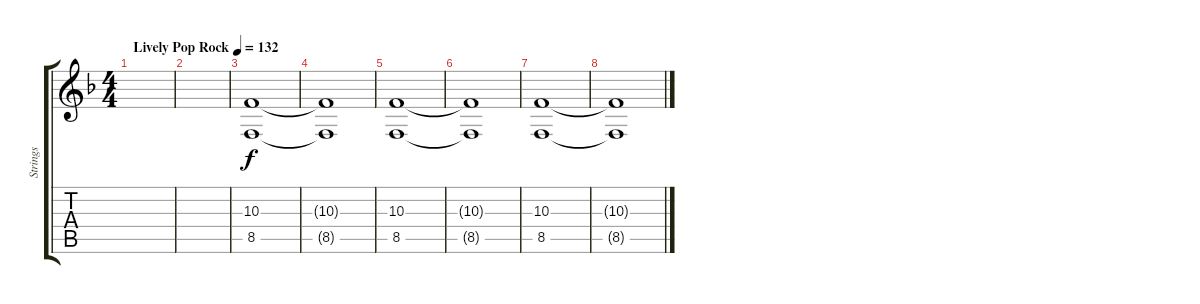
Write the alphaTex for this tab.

\track ("Strings" "Strings") {instrument stringensemble1}
\staff {score tabs}
\tuning (E4 B3 G3 D3 A2 E2) {hide}
\ts (4 4)
\tempo (132 "Lively Pop Rock")
\clef g2
\ks f
|
|
(10.3 8.5).1 |
(10.3{t} 8.5{t}).1 |
(10.3 8.5).1 |
(10.3{t} 8.5{t}).1 |
(10.3 8.5).1 |
(10.3{t} 8.5{t}).1
